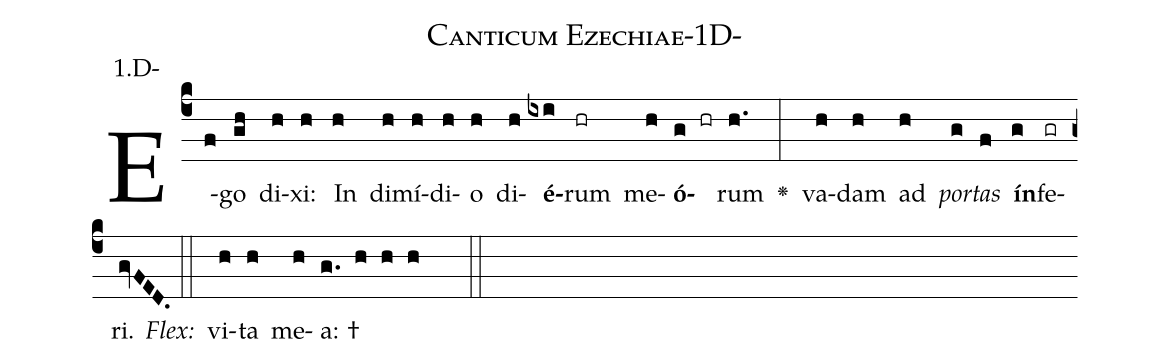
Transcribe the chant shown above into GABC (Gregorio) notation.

name: Canticum Ezechiae-1D-;
annotation: 1.D-;
%%
(c4)E(f)go(gh) di(h)xi:(h) In(h) di(h)mí(h)di(h)o(h) di(h)<b>é</b>(ixi)rum(hr) me(h)<b>ó</b>(g hr)rum(h.) <v>\greheightstar</v>(:) va(h)dam(h) ad(h) <i>por</i>(g)<i>tas</i>(f) <b>ín</b>(g)fe(gr)ri.(gvFED.) (::)
<i>Flex:</i>()  vi(h)ta(h) me(h)a: †(g. h h h  ::)

%E(h) u(h) o(g) u(f) a(g) e.(gvFED.) (::)
